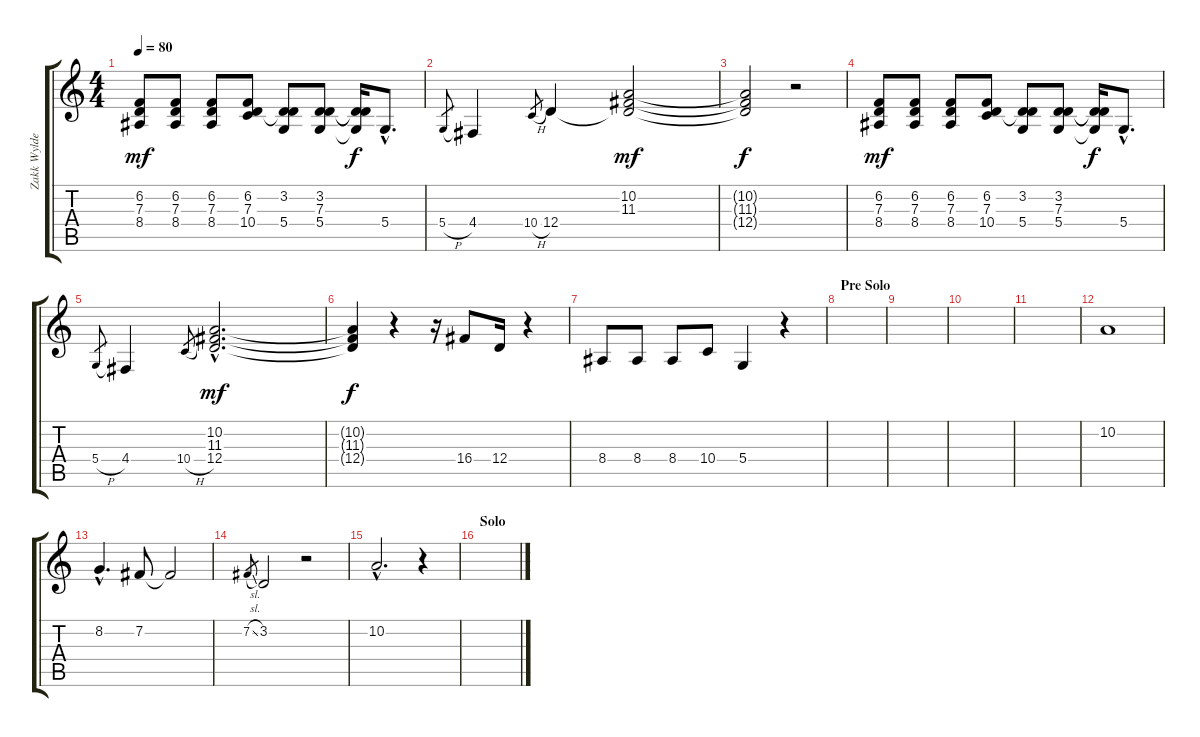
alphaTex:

\track ("Zakk Wylde (Vocals)" "Zakk Wylde") {instrument oboe}
\staff {score tabs}
\tuning (E4 B3 G3 D3 A2 E2) {hide}
\ts (4 4)
\tempo 80
\clef g2
\ks c
(6.2 7.3 8.4).8{dy mf} (6.2 7.3 8.4).8 (6.2 7.3 8.4).8 (6.2 7.3 10.4).8 (3.2 7.3{t} 5.4).8 (3.2 7.3 5.4).8 (3.2{t} 7.3{t} 5.4{t}).16{dy f} 5.4{hac}.8{d} |
5.4{h}.8{gr} 4.4.4 10.4{h}.8{gr} 12.4.4 (10.2 11.3 12.4{t}).2{dy mf} |
(10.2{t} 11.3{t} 12.4{t}).2{dy f} r.2 |
(6.2 7.3 8.4).8{dy mf} (6.2 7.3 8.4).8 (6.2 7.3 8.4).8 (6.2 7.3 10.4).8 (3.2 7.3{t} 5.4).8 (3.2 7.3 5.4).8 (3.2{t} 7.3{t} 5.4{t}).16{dy f} 5.4{hac}.8{d} |
5.4{h}.8{gr} 4.4.4 10.4{h}.8{gr} (10.2{hac} 11.3{hac} 12.4{hac}).2{d dy mf} |
(10.2{t} 11.3{t} 12.4{t}).4{dy f} r.4 r.16 16.4.8 12.4.16 r.4 |
8.4.8 8.4.8 8.4.8 10.4.8 5.4.4 r.4 |
\section ("" "Pre Solo")
|
|
|
|
10.2.1 |
8.2{hac}.4{d} 7.2.8 7.2{t}.2 |
7.2{sl}.8{gr} 3.2.2 r.2 |
10.2{hac}.2{d} r.4 |
\section ("" "Solo")
